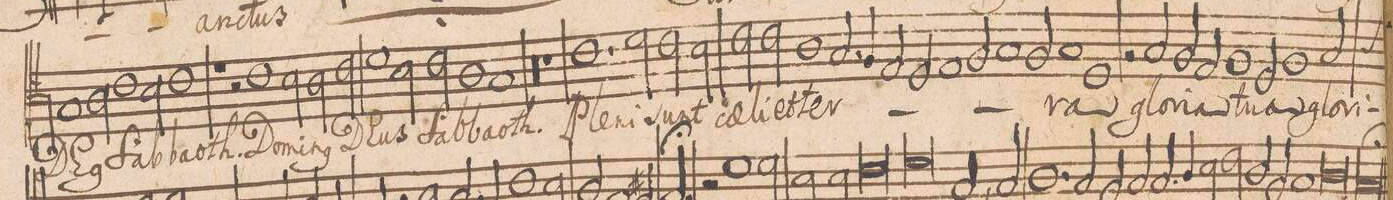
**kern	**text
*I"TENOR.	*
*clefC4	*
*k[]	*
*met(C|)	*
*M2/1	*
1G	DE-
=19-	=19-
2A\	-(us)
1c	Sab-
2B\	-ba-
=20-	=20-
1c	-oth.
1r	.
=21-	=21-
2r	.
1c	Do-
2B\	-mi-
=22-	=22-
2A\	-n(us)
2c\	DE-
1d	-us
=23-	=23-
2B\	Sab-
2c\	.
1A	-ba-
=24-	=24-
1G	-oth.
00r	.
=25-	=25-
=26-	=26-
1r	.
=27-	=27-
1.c	Ple-
2d\	.
=28-	=28-
2c\	-ni
2B\	sunt
2c\	cae-
2c\	-li
=29-	=29-
1A	et
2.G/	ter-
4F/	.
=30-	=30-
2E/	.
2D/	.
1E	.
=31-	=31-
2F/	.
1G	.
2F/	.
=32-	=32-
1G	.
1D	-ra
=33-	=33-
2r	.
2G/	glo-
2F/	-ri-
2E/	-a
=34-	=34-
1F	tu-
2D/	-a
1F/	glo-
=35-	=35-
2G/	-ri-
*custos:A	*
*-	*-
